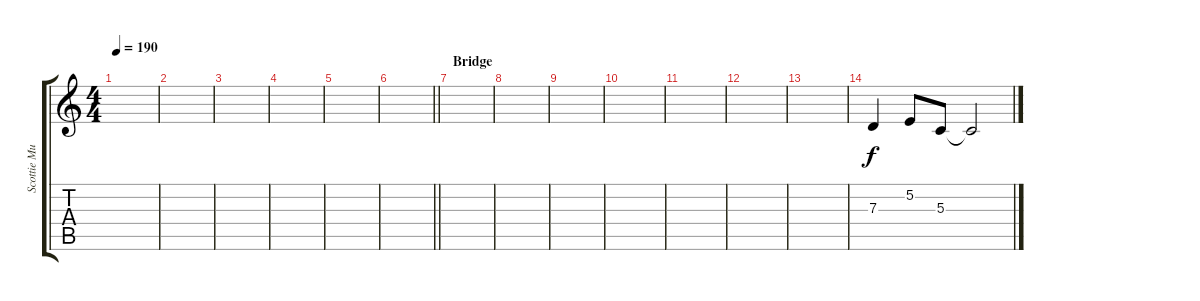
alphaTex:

\track ("Scottie Murphy - Back Vocals" "Scottie Mu") {instrument tenorsax}
\staff {score tabs}
\tuning (E4 B3 G3 D3 A2 E2) {hide}
\ts (4 4)
\tempo 190
\clef g2
\ks c
|
|
|
|
|
\barLineRight lightlight
|
\section ("" "Bridge")
|
|
|
|
|
|
|
7.3.4 5.2.8 5.3.8 5.3{t}.2
